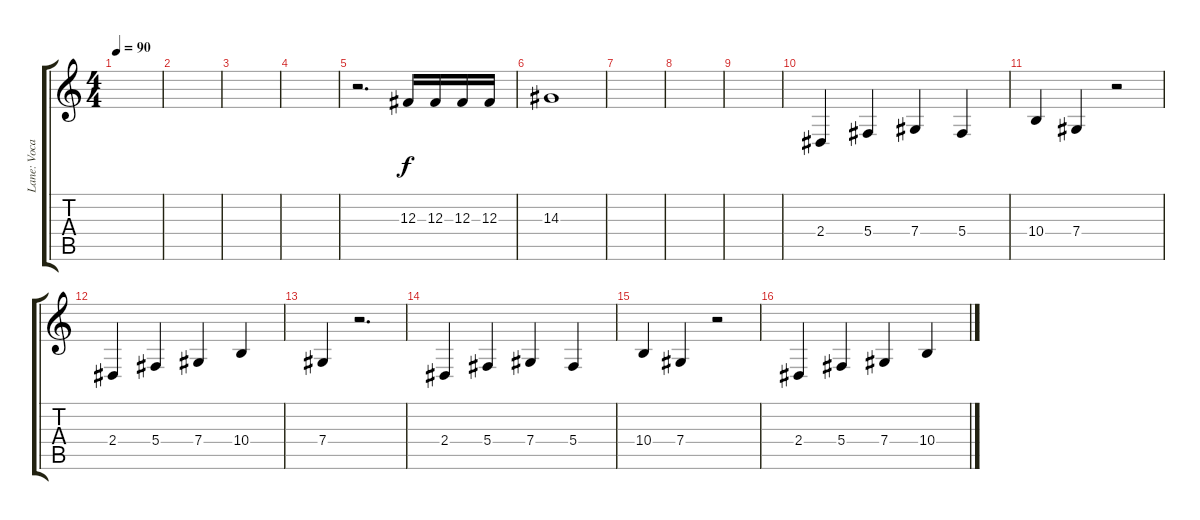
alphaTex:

\track ("Lane: Vocals" "Lane: Voca") {instrument flute}
\staff {score tabs}
\tuning (Eb4 Bb3 Gb3 Db3 Ab2 Db2) {hide}
\ts (4 4)
\tempo 90
\clef g2
\ks c
|
|
|
|
r.2{d} 12.3.16 12.3.16 12.3.16 12.3.16 |
14.3.1 |
|
|
|
2.4.4 5.4.4 7.4.4 5.4.4 |
10.4.4 7.4.4 r.2 |
2.4.4 5.4.4 7.4.4 10.4.4 |
7.4.4 r.2{d} |
2.4.4 5.4.4 7.4.4 5.4.4 |
10.4.4 7.4.4 r.2 |
2.4.4 5.4.4 7.4.4 10.4.4
